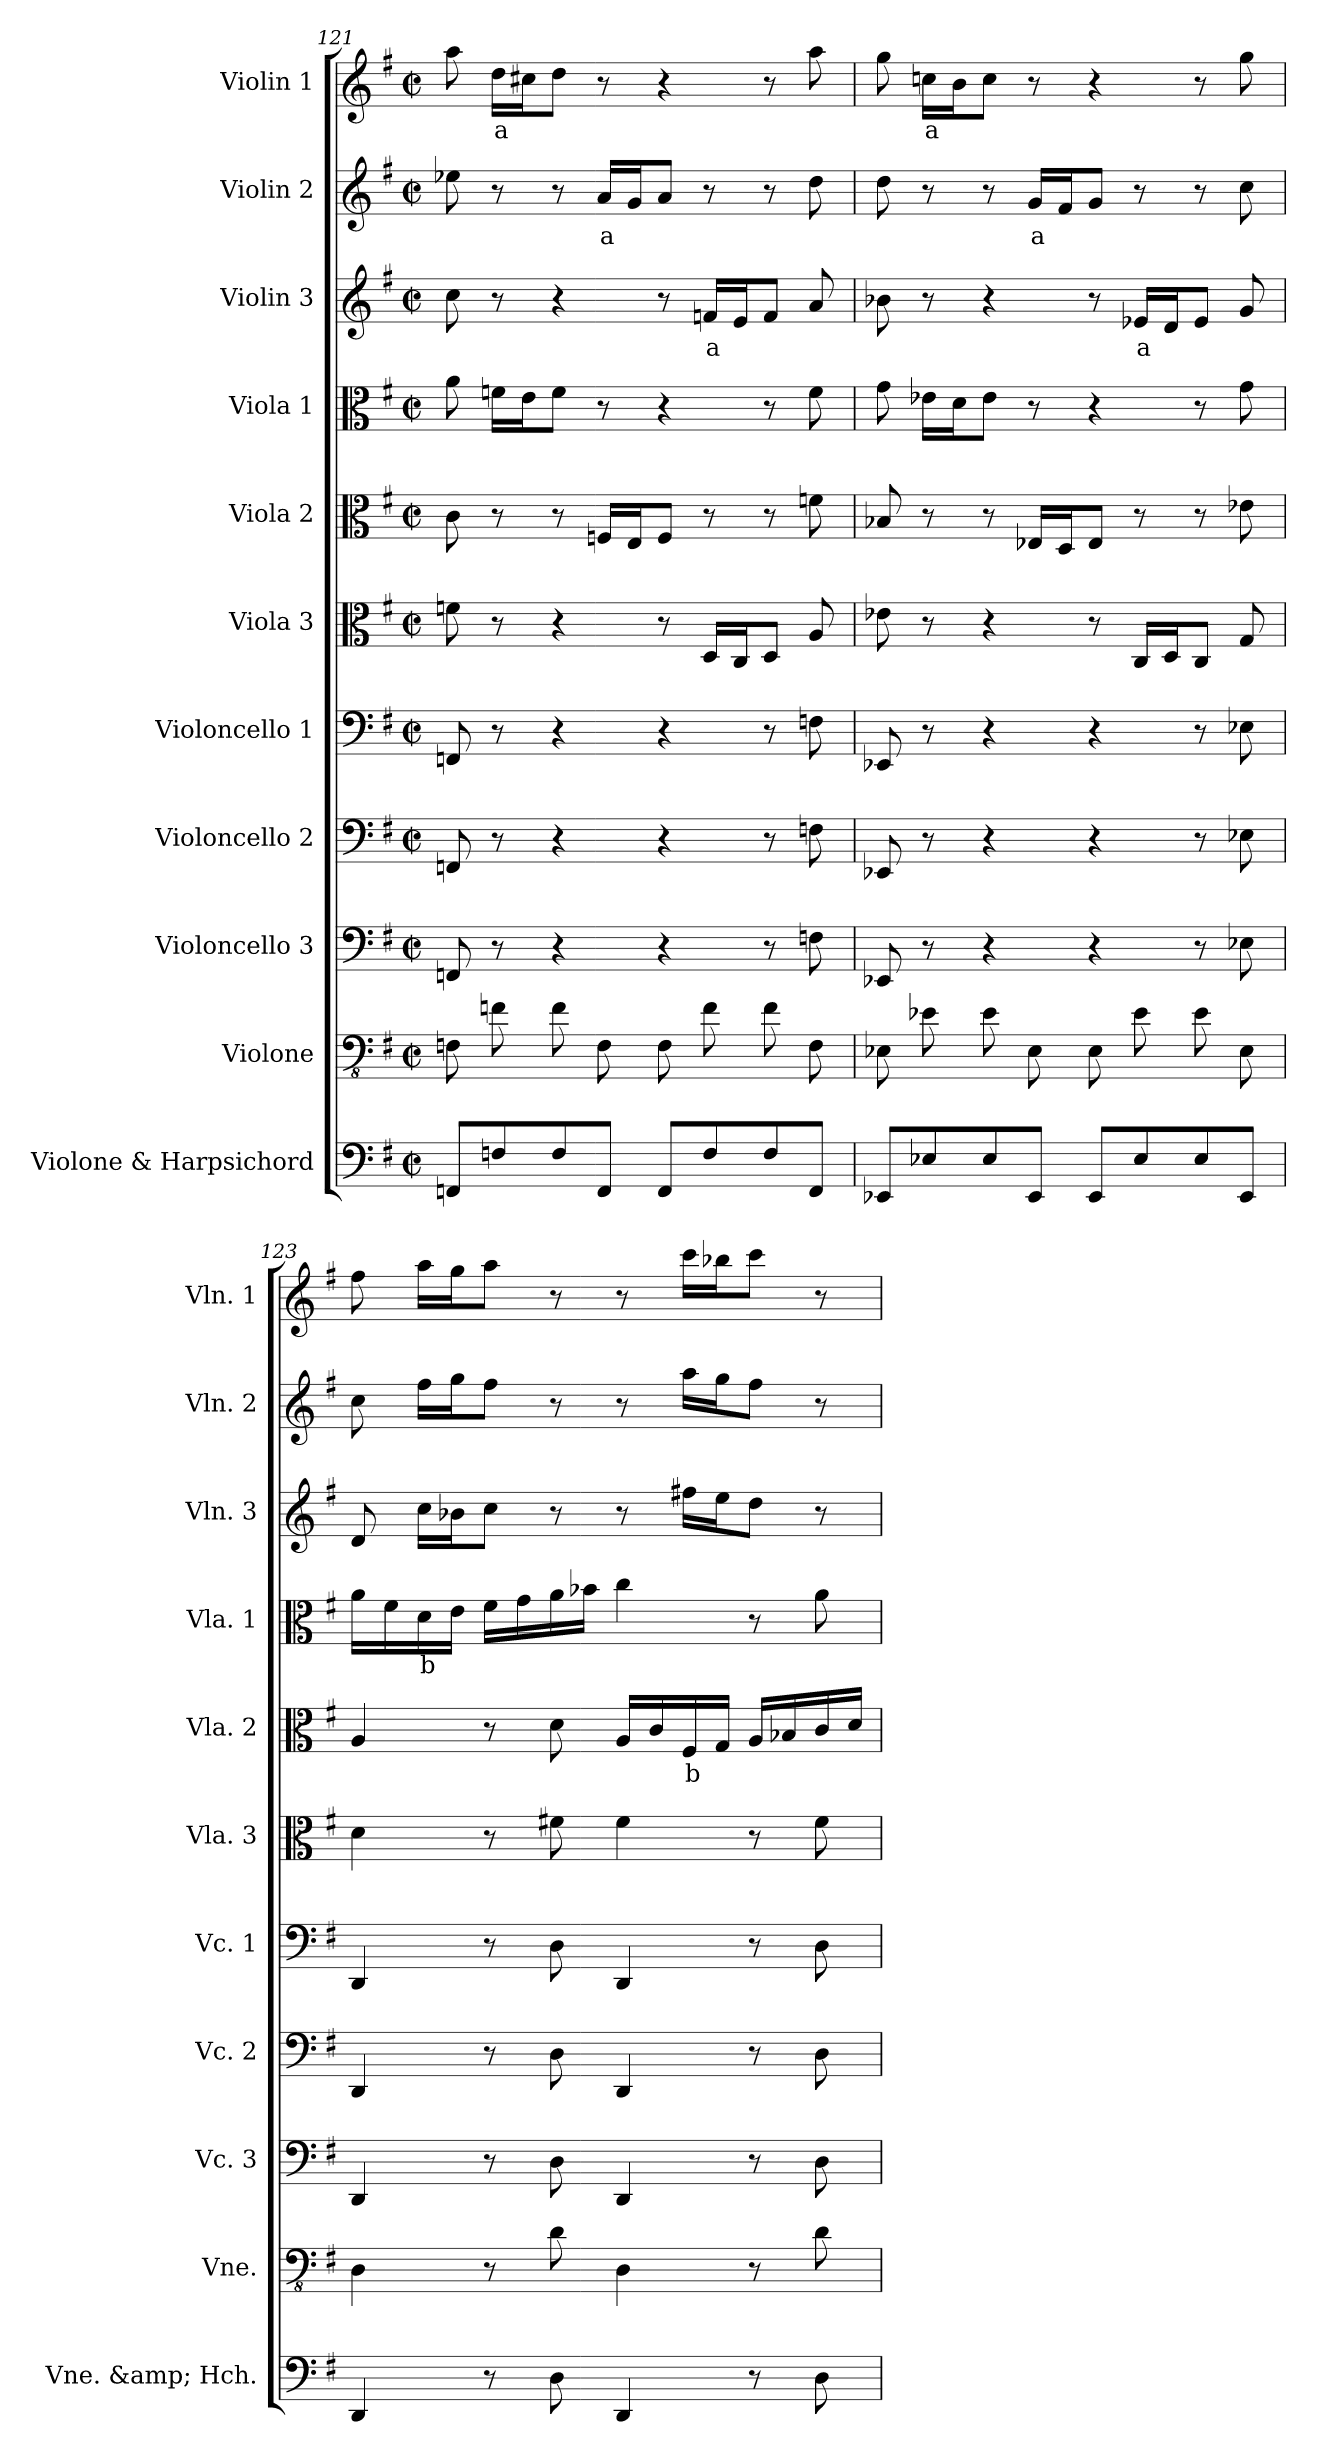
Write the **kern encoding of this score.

**kern	**kern	**kern	**kern	**kern	**kern	**kern	**text	**kern	**text	**kern	**text	**kern	**text	**kern	**text
*part11	*part10	*part9	*part8	*part7	*part6	*part5	*part5	*part4	*part4	*part3	*part3	*part2	*part2	*part1	*part1
*staff11	*staff10	*staff9	*staff8	*staff7	*staff6	*staff5	*staff5	*staff4	*staff4	*staff3	*staff3	*staff2	*staff2	*staff1	*staff1
*I"Violone &amp; Harpsichord	*I"Violone	*I"Violoncello 3	*I"Violoncello 2	*I"Violoncello 1	*I"Viola 3	*I"Viola 2	*	*I"Viola 1	*	*I"Violin 3	*	*I"Violin 2	*	*I"Violin 1	*
*I'Vne. &amp; Hch.	*I'Vne.	*I'Vc. 3	*I'Vc. 2	*I'Vc. 1	*I'Vla. 3	*I'Vla. 2	*	*I'Vla. 1	*	*I'Vln. 3	*	*I'Vln. 2	*	*I'Vln. 1	*
*clefF4	*clefFv4	*clefF4	*clefF4	*clefF4	*clefC3	*clefC3	*	*clefC3	*	*clefG2	*	*clefG2	*	*clefG2	*
*	*ITrd7c12	*	*	*	*	*	*	*	*	*	*	*	*	*	*
*k[f#]	*k[f#]	*k[f#]	*k[f#]	*k[f#]	*k[f#]	*k[f#]	*	*k[f#]	*	*k[f#]	*	*k[f#]	*	*k[f#]	*
*M4/4	*M4/4	*M4/4	*M4/4	*M4/4	*M4/4	*M4/4	*	*M4/4	*	*M4/4	*	*M4/4	*	*M4/4	*
*met(c|)	*met(c|)	*met(c|)	*met(c|)	*met(c|)	*met(c|)	*met(c|)	*	*met(c|)	*	*met(c|)	*	*met(c|)	*	*met(c|)	*
=121	=121	=121	=121	=121	=121	=121	=121	=121	=121	=121	=121	=121	=121	=121	=121
8FFn/L	8FFFn	8FFn/	8FFn/	8FFn/	8fn\	8c\	.	8a\	.	8cc\	.	8ee-X\	.	8aa\	.
!	!	!	!	!	!	!	!	!	!	!	!	!	!	!	!LO:LY:color=#FF0000
8Fn/	8FFn	8r	8r	8r	8r	8r	.	16fn\LL	.	8r	.	8r	.	16dd\LL	a
.	.	.	.	.	.	.	.	16e\J	.	.	.	.	.	16cc#X\J	.
8F/	8FF	4r	4r	4r	4r	8r	.	8f\J	.	4r	.	8r	.	8dd\J	.
!	!	!	!	!	!	!	!	!	!	!	!	!	!LO:LY:color=#FF0000	!	!
8FF/J	8FFF	.	.	.	.	16Fn/LL	.	8r	.	.	.	16a/LL	a	8r	.
.	.	.	.	.	.	16E/J	.	.	.	.	.	16g/J	.	.	.
8FF/L	8FFF	4r	4r	4r	8r	8F/J	.	4r	.	8r	.	8a/J	.	4r	.
!	!	!	!	!	!	!	!	!	!	!	!LO:LY:color=#FF0000	!	!	!	!
8F/	8FF	.	.	.	16D/LL	8r	.	.	.	16fn/LL	a	8r	.	.	.
.	.	.	.	.	16C/J	.	.	.	.	16e/J	.	.	.	.	.
8F/	8FF	8r	8r	8r	8D/J	8r	.	8r	.	8f/J	.	8r	.	8r	.
8FF/J	8FFF	8Fn\	8Fn\	8Fn\	8A/	8fn\	.	8f\	.	8a/	.	8dd\	.	8aa\	.
=122	=122	=122	=122	=122	=122	=122	=122	=122	=122	=122	=122	=122	=122	=122	=122
8EE-X/L	8EEE-X	8EE-X/	8EE-X/	8EE-X/	8e-X\	8B-X/	.	8g\	.	8b-X\	.	8dd\	.	8gg\	.
!	!	!	!	!	!	!	!	!	!	!	!	!	!	!	!LO:LY:color=#FF0000
8E-X/	8EE-X	8r	8r	8r	8r	8r	.	16e-X\LL	.	8r	.	8r	.	16ccn\LL	a
.	.	.	.	.	.	.	.	16d\J	.	.	.	.	.	16b\J	.
8E-/	8EE-	4r	4r	4r	4r	8r	.	8e-\J	.	4r	.	8r	.	8cc\J	.
!	!	!	!	!	!	!	!	!	!	!	!	!	!LO:LY:color=#FF0000	!	!
8EE-/J	8EEE-	.	.	.	.	16E-X/LL	.	8r	.	.	.	16g/LL	a	8r	.
.	.	.	.	.	.	16D/J	.	.	.	.	.	16f#/J	.	.	.
8EE-/L	8EEE-	4r	4r	4r	8r	8E-/J	.	4r	.	8r	.	8g/J	.	4r	.
!	!	!	!	!	!	!	!	!	!	!	!LO:LY:color=#FF0000	!	!	!	!
8E-/	8EE-	.	.	.	16C/LL	8r	.	.	.	16e-X/LL	a	8r	.	.	.
.	.	.	.	.	16D/J	.	.	.	.	16d/J	.	.	.	.	.
8E-/	8EE-	8r	8r	8r	8C/J	8r	.	8r	.	8e-/J	.	8r	.	8r	.
8EE-/J	8EEE-	8E-X\	8E-X\	8E-X\	8G/	8e-X\	.	8g\	.	8g/	.	8cc\	.	8gg\	.
=123	=123	=123	=123	=123	=123	=123	=123	=123	=123	=123	=123	=123	=123	=123	=123
4DD/	4DDD	4DD/	4DD/	4DD/	4d\	4A/	.	16a\LL	.	8d/	.	8cc\	.	8ff#\	.
.	.	.	.	.	.	.	.	16f#\	.	.	.	.	.	.	.
!	!	!	!	!	!	!	!	!	!LO:LY:color=#FF0000	!	!	!	!	!	!
.	.	.	.	.	.	.	.	16d\	b	16cc\LL	.	16ff#\LL	.	16aa\LL	.
.	.	.	.	.	.	.	.	16e\JJ	.	16b-X\J	.	16gg\J	.	16gg\J	.
8r	8r	8r	8r	8r	8r	8r	.	16f#\LL	.	8cc\J	.	8ff#\J	.	8aa\J	.
.	.	.	.	.	.	.	.	16g\	.	.	.	.	.	.	.
8D\	8DD	8D\	8D\	8D\	8f#X\	8d\	.	16a\	.	8r	.	8r	.	8r	.
.	.	.	.	.	.	.	.	16b-X\JJ	.	.	.	.	.	.	.
4DD/	4DDD	4DD/	4DD/	4DD/	4f#\	16A/LL	.	4cc\	.	8r	.	8r	.	8r	.
.	.	.	.	.	.	16c/	.	.	.	.	.	.	.	.	.
!	!	!	!	!	!	!	!LO:LY:color=#FF0000	!	!	!	!	!	!	!	!
.	.	.	.	.	.	16F#/	b	.	.	16ff#X\LL	.	16aa\LL	.	16ccc\LL	.
.	.	.	.	.	.	16G/JJ	.	.	.	16ee\J	.	16gg\J	.	16bb-X\J	.
8r	8r	8r	8r	8r	8r	16A/LL	.	8r	.	8dd\J	.	8ff#\J	.	8ccc\J	.
.	.	.	.	.	.	16B-X/	.	.	.	.	.	.	.	.	.
8D\	8DD	8D\	8D\	8D\	8f#\	16c/	.	8a\	.	8r	.	8r	.	8r	.
.	.	.	.	.	.	16d/JJ	.	.	.	.	.	.	.	.	.
=	=	=	=	=	=	=	=	=	=	=	=	=	=	=	=
*-	*-	*-	*-	*-	*-	*-	*-	*-	*-	*-	*-	*-	*-	*-	*-
